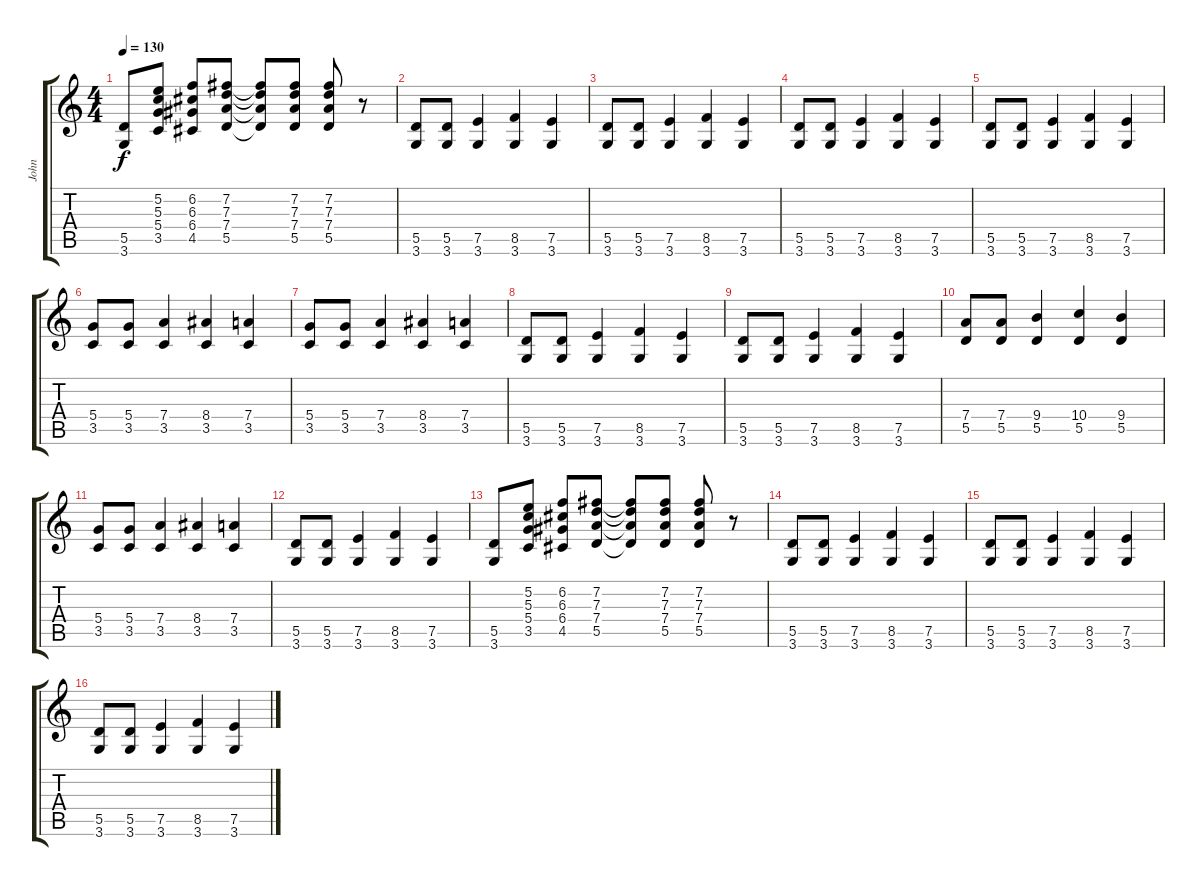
\track ("John" "John") {instrument electricguitarclean}
\staff {score tabs}
\tuning (E4 B3 G3 D3 A2 E2) {hide}
\ts (4 4)
\tempo 130
\clef g2
\ks c
(5.5 3.6).8{dy f} (5.2 5.3 5.4 3.5).8 (6.2 6.3 6.4 4.5).8 (7.2 7.3 7.4 5.5).8 (7.2{t} 7.3{t} 7.4{t} 5.5{t}).8 (7.2 7.3 7.4 5.5).8 (7.2 7.3 7.4 5.5).8 r.8 |
(5.5 3.6).8 (5.5 3.6).8 (7.5 3.6).4 (8.5 3.6).4 (7.5 3.6).4 |
(5.5 3.6).8 (5.5 3.6).8 (7.5 3.6).4 (8.5 3.6).4 (7.5 3.6).4 |
(5.5 3.6).8 (5.5 3.6).8 (7.5 3.6).4 (8.5 3.6).4 (7.5 3.6).4 |
(5.5 3.6).8 (5.5 3.6).8 (7.5 3.6).4 (8.5 3.6).4 (7.5 3.6).4 |
(5.4 3.5).8 (5.4 3.5).8 (7.4 3.5).4 (8.4 3.5).4 (7.4 3.5).4 |
(5.4 3.5).8 (5.4 3.5).8 (7.4 3.5).4 (8.4 3.5).4 (7.4 3.5).4 |
(5.5 3.6).8 (5.5 3.6).8 (7.5 3.6).4 (8.5 3.6).4 (7.5 3.6).4 |
(5.5 3.6).8 (5.5 3.6).8 (7.5 3.6).4 (8.5 3.6).4 (7.5 3.6).4 |
(7.4 5.5).8 (7.4 5.5).8 (9.4 5.5).4 (10.4 5.5).4 (9.4 5.5).4 |
(5.4 3.5).8 (5.4 3.5).8 (7.4 3.5).4 (8.4 3.5).4 (7.4 3.5).4 |
(5.5 3.6).8 (5.5 3.6).8 (7.5 3.6).4 (8.5 3.6).4 (7.5 3.6).4 |
(5.5 3.6).8 (5.2 5.3 5.4 3.5).8 (6.2 6.3 6.4 4.5).8 (7.2 7.3 7.4 5.5).8 (7.2{t} 7.3{t} 7.4{t} 5.5{t}).8 (7.2 7.3 7.4 5.5).8 (7.2 7.3 7.4 5.5).8 r.8 |
(5.5 3.6).8 (5.5 3.6).8 (7.5 3.6).4 (8.5 3.6).4 (7.5 3.6).4 |
(5.5 3.6).8 (5.5 3.6).8 (7.5 3.6).4 (8.5 3.6).4 (7.5 3.6).4 |
(5.5 3.6).8 (5.5 3.6).8 (7.5 3.6).4 (8.5 3.6).4 (7.5 3.6).4
